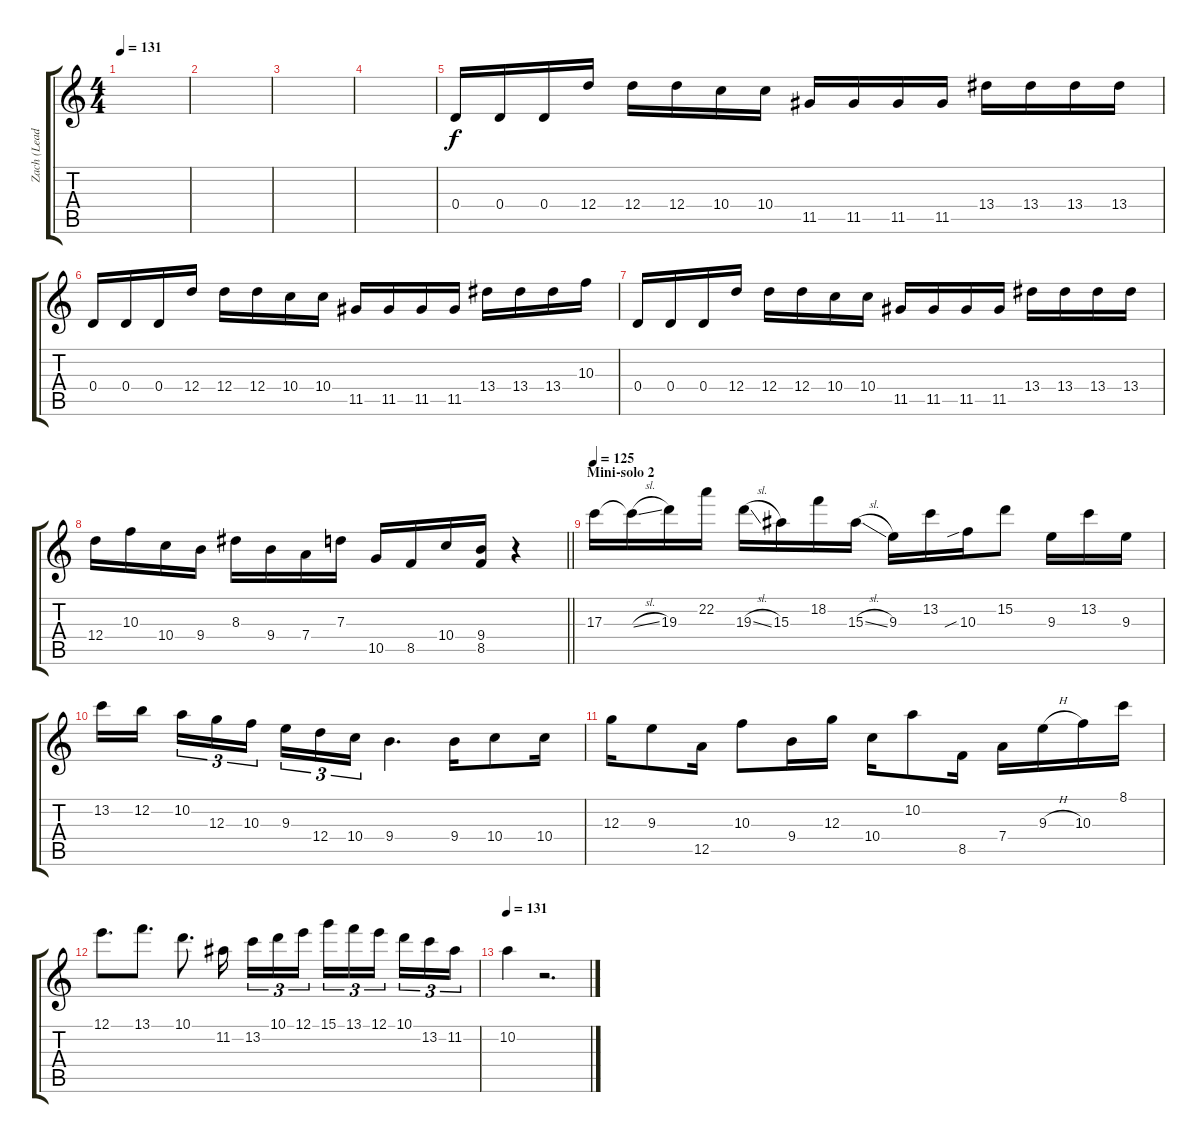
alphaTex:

\track ("Zach (Lead)" "Zach (Lead") {instrument overdrivenguitar}
\staff {score tabs}
\tuning (E4 B3 G3 D3 A2 D2) {hide}
\ts (4 4)
\tempo 131
\clef g2
\ks c
|
|
|
|
0.4.16 0.4.16 0.4.16 12.4.16 12.4.16 12.4.16 10.4.16 10.4.16 11.5.16 11.5.16 11.5.16 11.5.16 13.4.16 13.4.16 13.4.16 13.4.16 |
0.4.16 0.4.16 0.4.16 12.4.16 12.4.16 12.4.16 10.4.16 10.4.16 11.5.16 11.5.16 11.5.16 11.5.16 13.4.16 13.4.16 13.4.16 10.3.16 |
0.4.16 0.4.16 0.4.16 12.4.16 12.4.16 12.4.16 10.4.16 10.4.16 11.5.16 11.5.16 11.5.16 11.5.16 13.4.16 13.4.16 13.4.16 13.4.16 |
\barLineRight lightlight
12.4.16 10.3.16 10.4.16 9.4.16 8.3.16 9.4.16 7.4.16 7.3.16 10.5.16 8.5.16 10.4.16 (9.4 8.5).16 r.4 |
\section ("" "Mini-solo 2")
\tempo 125
17.3.16 17.3{sl t}.16 19.3.16 22.2.16 19.3{sl}.16 15.3.16 18.2.16 15.3{sl}.16 9.3.16 13.2.16 10.3{sib}.16 15.2.8 9.3.16 13.2.16 9.3.16 |
13.2.16 12.2.16{beam splitsecondary} 10.2.16{tu (3 2)} 12.3.16{tu (3 2)} 10.3.16{tu (3 2)} 9.3.16{tu (3 2)} 12.4.16{tu (3 2)} 10.4.16{tu (3 2)} 9.4.4{d} 9.4.16 10.4.8 10.4.16 |
12.3.16 9.3.8 12.5.16 10.3.8 9.4.16 12.3.16 10.4.16 10.2.8 8.5.16 7.4.16 9.3{h}.16 10.3.16 8.1.16 |
12.1.8{d} 13.1.8{d} 10.1.8{d} 11.2.16{beam splitsecondary} 13.2.16{tu (3 2)} 10.1.16{tu (3 2)} 12.1.16{tu (3 2)} 15.1.16{tu (3 2)} 13.1.16{tu (3 2)} 12.1.16{tu (3 2) beam splitsecondary} 10.1.16{tu (3 2)} 13.2.16{tu (3 2)} 11.2.16{tu (3 2)} |
\tempo 131
10.2.4 r.2{d}
